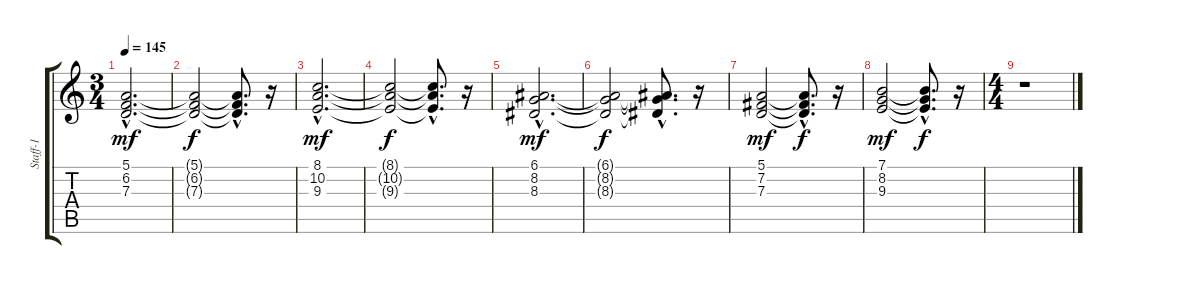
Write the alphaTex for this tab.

\track ("Staff-1" "Staff-1") {instrument stringensemble1}
\staff {score tabs}
\tuning (E4 B3 G3 D3 A2 E2) {hide}
\ts (3 4)
\tempo 145
\clef g2
\ks c
(5.1{hac} 6.2{hac} 7.3{hac}).2{d dy mf} |
(5.1{t} 6.2{t} 7.3{t}).2{dy f} (5.1{hac t} 6.2{hac t} 7.3{hac t}).8{d} r.16 |
(8.1{hac} 10.2{hac} 9.3{hac}).2{d dy mf} |
(8.1{t} 10.2{t} 9.3{t}).2{dy f} (8.1{hac t} 10.2{hac t} 9.3{hac t}).8{d} r.16 |
(6.1{hac} 8.2{hac} 8.3{hac}).2{d dy mf} |
(6.1{t} 8.2{t} 8.3{t}).2{dy f} (6.1{hac t} 8.2{hac t} 8.3{hac t}).8{d} r.16 |
(5.1 7.2 7.3).2{dy mf} (5.1{hac t} 7.2{hac t} 7.3{hac t}).8{d dy f} r.16 |
(7.1 8.2 9.3).2{dy mf} (7.1{hac t} 8.2{hac t} 9.3{hac t}).8{d dy f} r.16 |
\ts (4 4)
r.1
